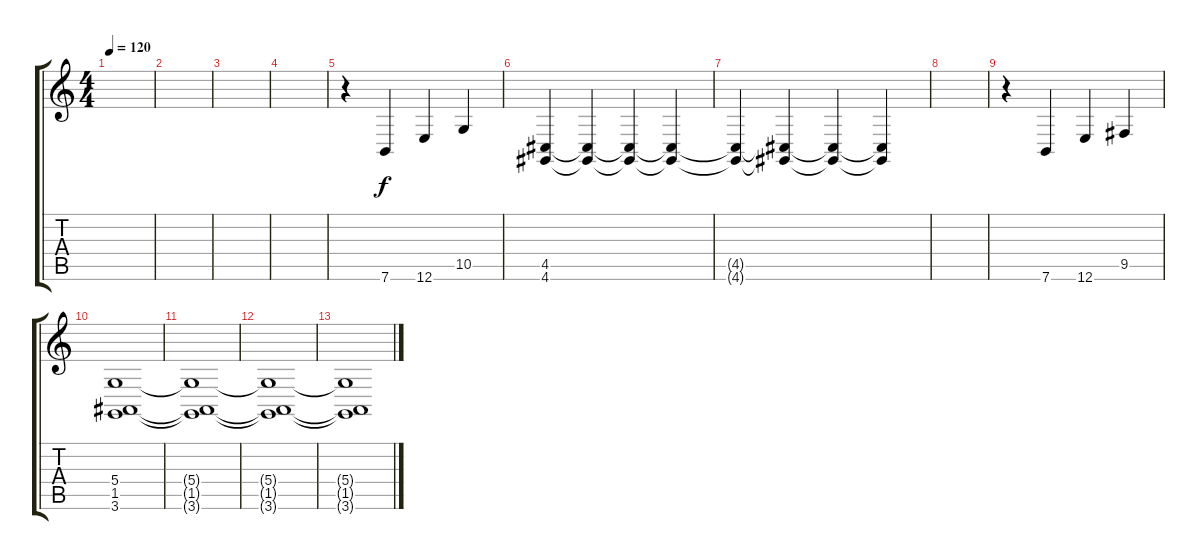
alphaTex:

\track (" " " ") {instrument stringensemble1}
\staff {score tabs}
\tuning (E4 B3 G3 D3 A2 E2) {hide}
\ts (4 4)
\tempo 120
\clef g2
\ks c
|
|
|
|
r.4 7.6.4 12.6.4 10.5.4 |
(4.5 4.6).4 (4.5{t} 4.6{t}).4 (4.5{t} 4.6{t}).4 (4.5{t} 4.6{t}).4 |
(4.5{t} 4.6{t}).4 (4.5{t} 4.6{t}).4 (4.5{t} 4.6{t}).4 (4.5{t} 4.6{t}).4 |
|
r.4 7.6.4 12.6.4 9.5.4 |
(5.4 1.5 3.6).1 |
(5.4{t} 1.5{t} 3.6{t}).1 |
(5.4{t} 1.5{t} 3.6{t}).1 |
(5.4{t} 1.5{t} 3.6{t}).1
